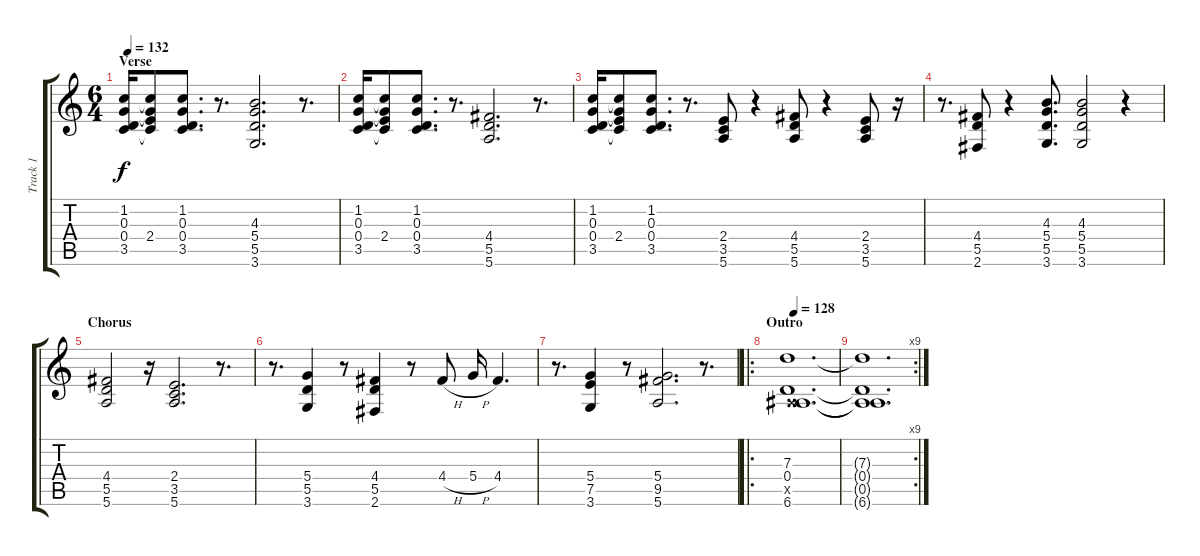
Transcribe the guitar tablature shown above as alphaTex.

\track ("Track 1" "Track 1") {instrument acousticguitarsteel}
\staff {score tabs}
\tuning (E4 B3 G3 D3 A2 E2) {hide}
\ts (6 4)
\section ("" "Verse")
\tempo 132
\clef g2
\ks c
(1.2 0.3 0.4 3.5).16{dy f} (1.2{t} 0.3{t} 2.4 3.5{t}).8 (1.2 0.3 0.4 3.5).8{d} r.8{d} (4.3 5.4 5.5 3.6).2{d} r.8{d} |
(1.2 0.3 0.4 3.5).16 (1.2{t} 0.3{t} 2.4 3.5{t}).8 (1.2 0.3 0.4 3.5).8{d} r.8{d} (4.4 5.5 5.6).2{d} r.8{d} |
(1.2 0.3 0.4 3.5).16 (1.2{t} 0.3{t} 2.4 3.5{t}).8 (1.2 0.3 0.4 3.5).8{d} r.8{d} (2.4 3.5 5.6).8 r.4 (4.4 5.5 5.6).8 r.4 (2.4 3.5 5.6).8 r.16 |
r.8{d} (4.4 5.5 2.6).8 r.4 (4.3 5.4 5.5 3.6).8{d} (4.3 5.4 5.5 3.6).2 r.4 |
\section ("" "Chorus")
(4.4 5.5 5.6).2 r.16 (2.4 3.5 5.6).2{d} r.8{d} |
r.8{d} (5.4 5.5 3.6).4 r.8 (4.4 5.5 2.6).4 r.8 4.4{h}.8 5.4{h}.16 4.4.4{d} |
r.8{d} (5.4 7.5 3.6).4 r.8 (5.4 9.5 5.6).2{d} r.8{d} |
\ro
\section ("" "Outro")
\tempo 128
(7.3 0.4 0.5{x} 6.6).1{d} |
\rc 9
(7.3{t} 0.4{t} 0.5{t} 6.6{t}).1{d}
